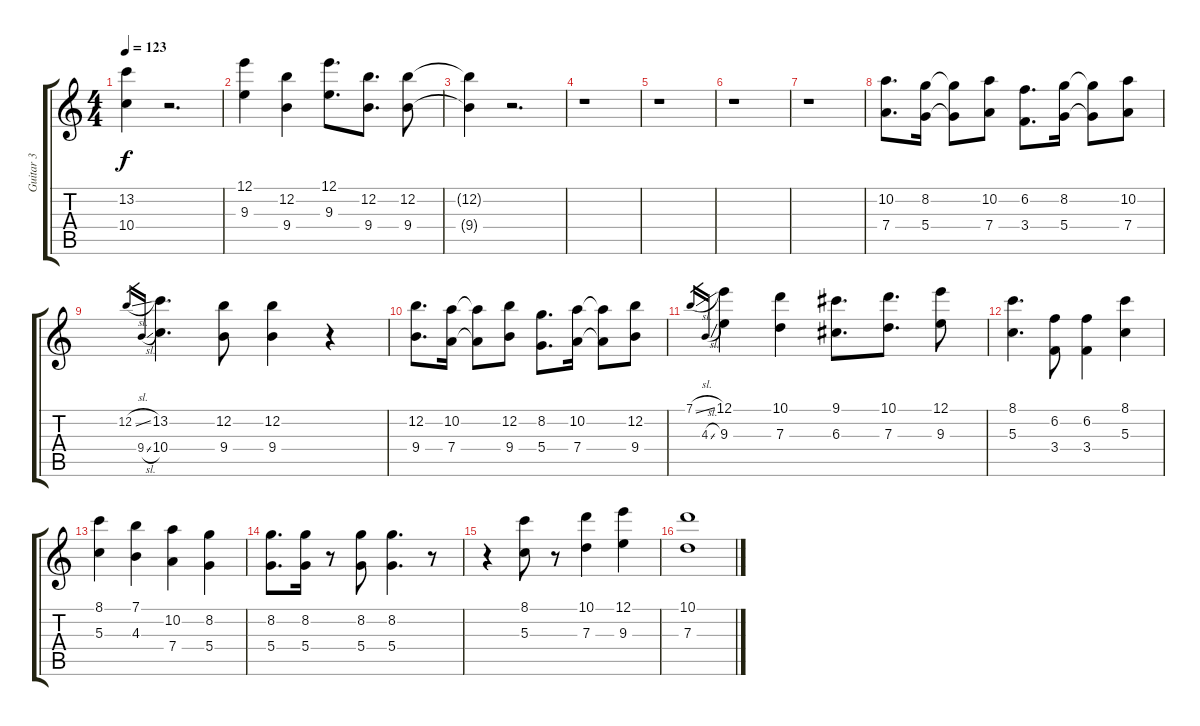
\track ("Guitar 3" "Guitar 3") {instrument acousticguitarsteel}
\staff {score tabs}
\tuning (E4 B3 G3 D3 A2 E2) {hide}
\ts (4 4)
\tempo 123
\clef g2
\ks c
(13.2{t} 10.4{t}).4{dy f} r.2{d} |
(12.1 9.3).4 (12.2 9.4).4 (12.1 9.3).8{d} (12.2 9.4).8{d} (12.2 9.4).8 |
(12.2{t} 9.4{t}).4 r.2{d} |
r.1 |
r.1 |
r.1 |
r.1 |
(10.2 7.4).8{d} (8.2 5.4).16 (8.2{t} 5.4{t}).8 (10.2 7.4).8 (6.2 3.4).8{d} (8.2 5.4).16 (8.2{t} 5.4{t}).8 (10.2 7.4).8 |
12.2{sl}.16{gr} 9.4{sl}.16{gr} (13.2 10.4).4{d} (12.2 9.4).8 (12.2 9.4).4 r.4 |
(12.2 9.4).8{d} (10.2 7.4).16 (10.2{t} 7.4{t}).8 (12.2 9.4).8 (8.2 5.4).8{d} (10.2 7.4).16 (10.2{t} 7.4{t}).8 (12.2 9.4).8 |
7.1{sl}.16{gr} 4.3{sl}.16{gr} (12.1 9.3).4 (10.1 7.3).4 (9.1 6.3).8{d} (10.1 7.3).8{d} (12.1 9.3).8 |
(8.1 5.3).4{d} (6.2 3.4).8 (6.2 3.4).4 (8.1 5.3).4 |
(8.1 5.3).4 (7.1 4.3).4 (10.2 7.4).4 (8.2 5.4).4 |
(8.2 5.4).8{d} (8.2 5.4).16 r.8 (8.2 5.4).8 (8.2 5.4).4{d} r.8 |
r.4 (8.1 5.3).8 r.8 (10.1 7.3).4 (12.1 9.3).4 |
(10.1 7.3).1
